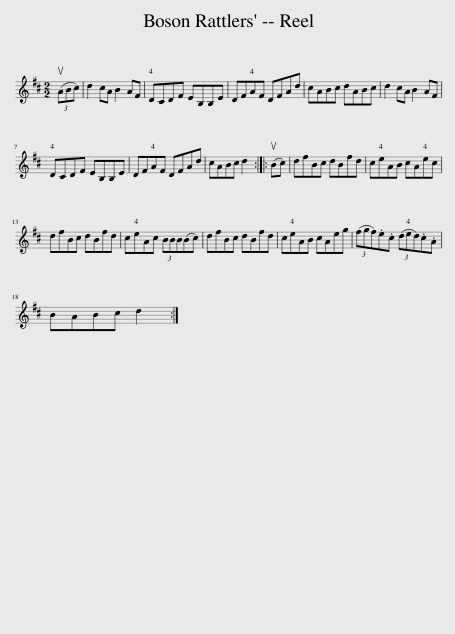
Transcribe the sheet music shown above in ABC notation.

X:1
L:1/8
M:2/2
I:linebreak $
K:D
V:1 treble
V:1
 (3(uABc) | d2 cA B2 AF | DCDF EB,B,E | DFAF DFAd | cABc dABc | %5
 d2 cA B2 AF |$ DCDF EB,B,E | DFAF DFAd | cABc d2 :: (uBc) | %10
 dfBc dBfd | ceAB cAec |$ dfBc dBfd | ceAc (3BBB(Bc) | dfBc dBfd | %15
 ceAB cAeg | (3(fgf).e.c (3(ded).c.A |$ BABc d2 :| %18
